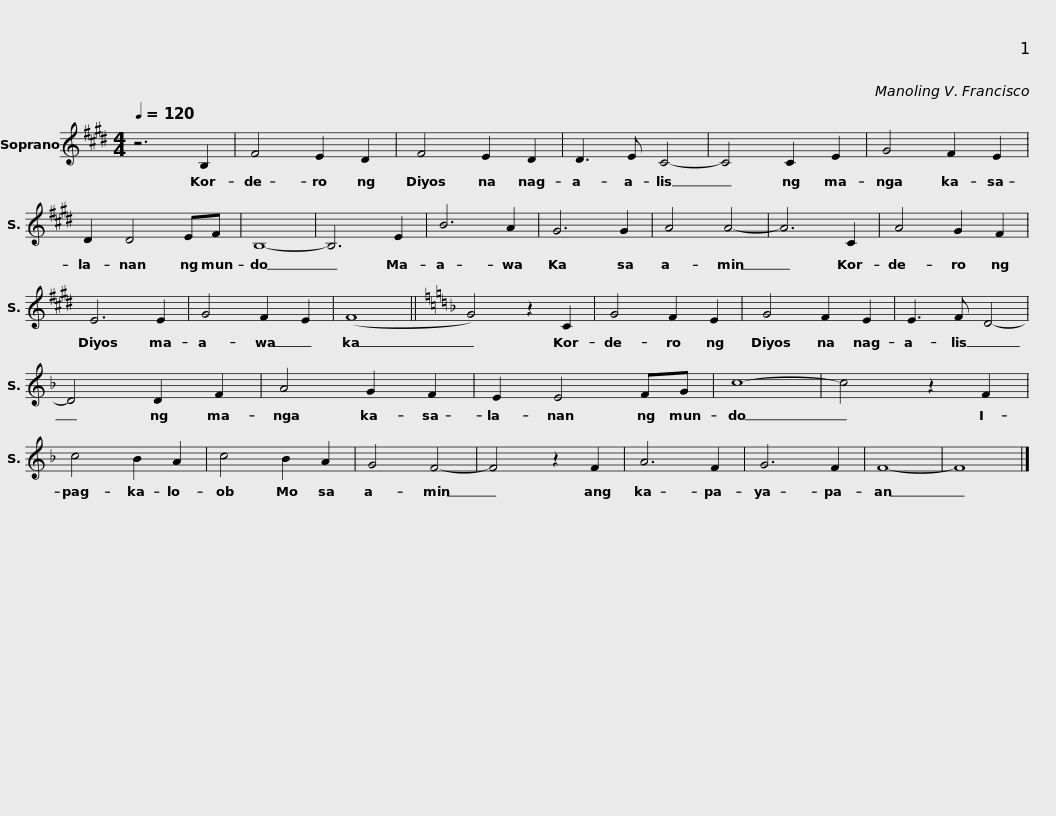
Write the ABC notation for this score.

X:1
L:1/8
Q:1/4=120
M:4/4
I:linebreak $
K:E
V:1 treble
V:1
 z6 B,2 | F4 E2 D2 | F4 E2 D2 | D3 E C4- |$ C4 C2 E2 | %5
 G4 F2 E2 | D2 D4 EF | B,8- |$ B,6 E2 | B6 A2 | %10
 G6 G2 | A4 A4- |$ A6 C2 | A4 G2 F2 | E6 E2 | %15
 G4 F2 E2 |$ (F8 ||[K:F] G4) z2 C2 | G4 F2 E2 | G4 F2 E2 |$ %20
 E3 F D4- | D4 D2 F2 | A4 G2 F2 | E2 E4 FG |$ c8- | %25
 c4 z2 F2 | c4 B2 A2 | c4 B2 A2 |$ G4 F4- | F4 z2 F2 | %30
 A6 F2 | G6 F2 |$ F8- | F8 |] %34
